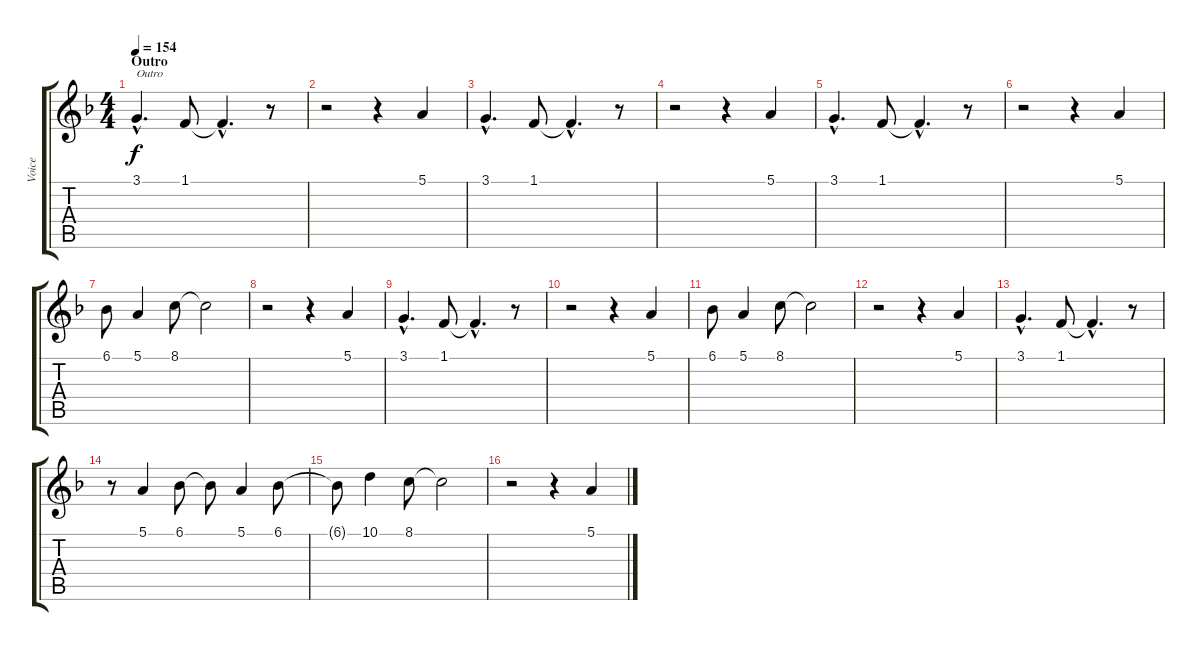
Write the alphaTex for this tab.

\track ("Voice" "Voice") {instrument clarinet}
\staff {score tabs}
\tuning (E4 B3 G3 D3 A2 E2) {hide}
\ts (4 4)
\section ("" "Outro")
\tempo 154
\clef g2
\ks f
3.1{hac}.4{d txt "Outro" dy f} 1.1.8 1.1{hac t}.4{d} r.8 |
r.2 r.4 5.1.4 |
3.1{hac}.4{d} 1.1.8 1.1{hac t}.4{d} r.8 |
r.2 r.4 5.1.4 |
3.1{hac}.4{d} 1.1.8 1.1{hac t}.4{d} r.8 |
r.2 r.4 5.1.4 |
6.1.8 5.1.4 8.1.8 8.1{t}.2 |
r.2 r.4 5.1.4 |
3.1{hac}.4{d} 1.1.8 1.1{hac t}.4{d} r.8 |
r.2 r.4 5.1.4 |
6.1.8 5.1.4 8.1.8 8.1{t}.2 |
r.2 r.4 5.1.4 |
3.1{hac}.4{d} 1.1.8 1.1{hac t}.4{d} r.8 |
r.8 5.1.4 6.1.8 6.1{t}.8 5.1.4 6.1.8 |
6.1{t}.8{volume 8} 10.1.4 8.1.8 8.1{t}.2 |
r.2 r.4 5.1.4
